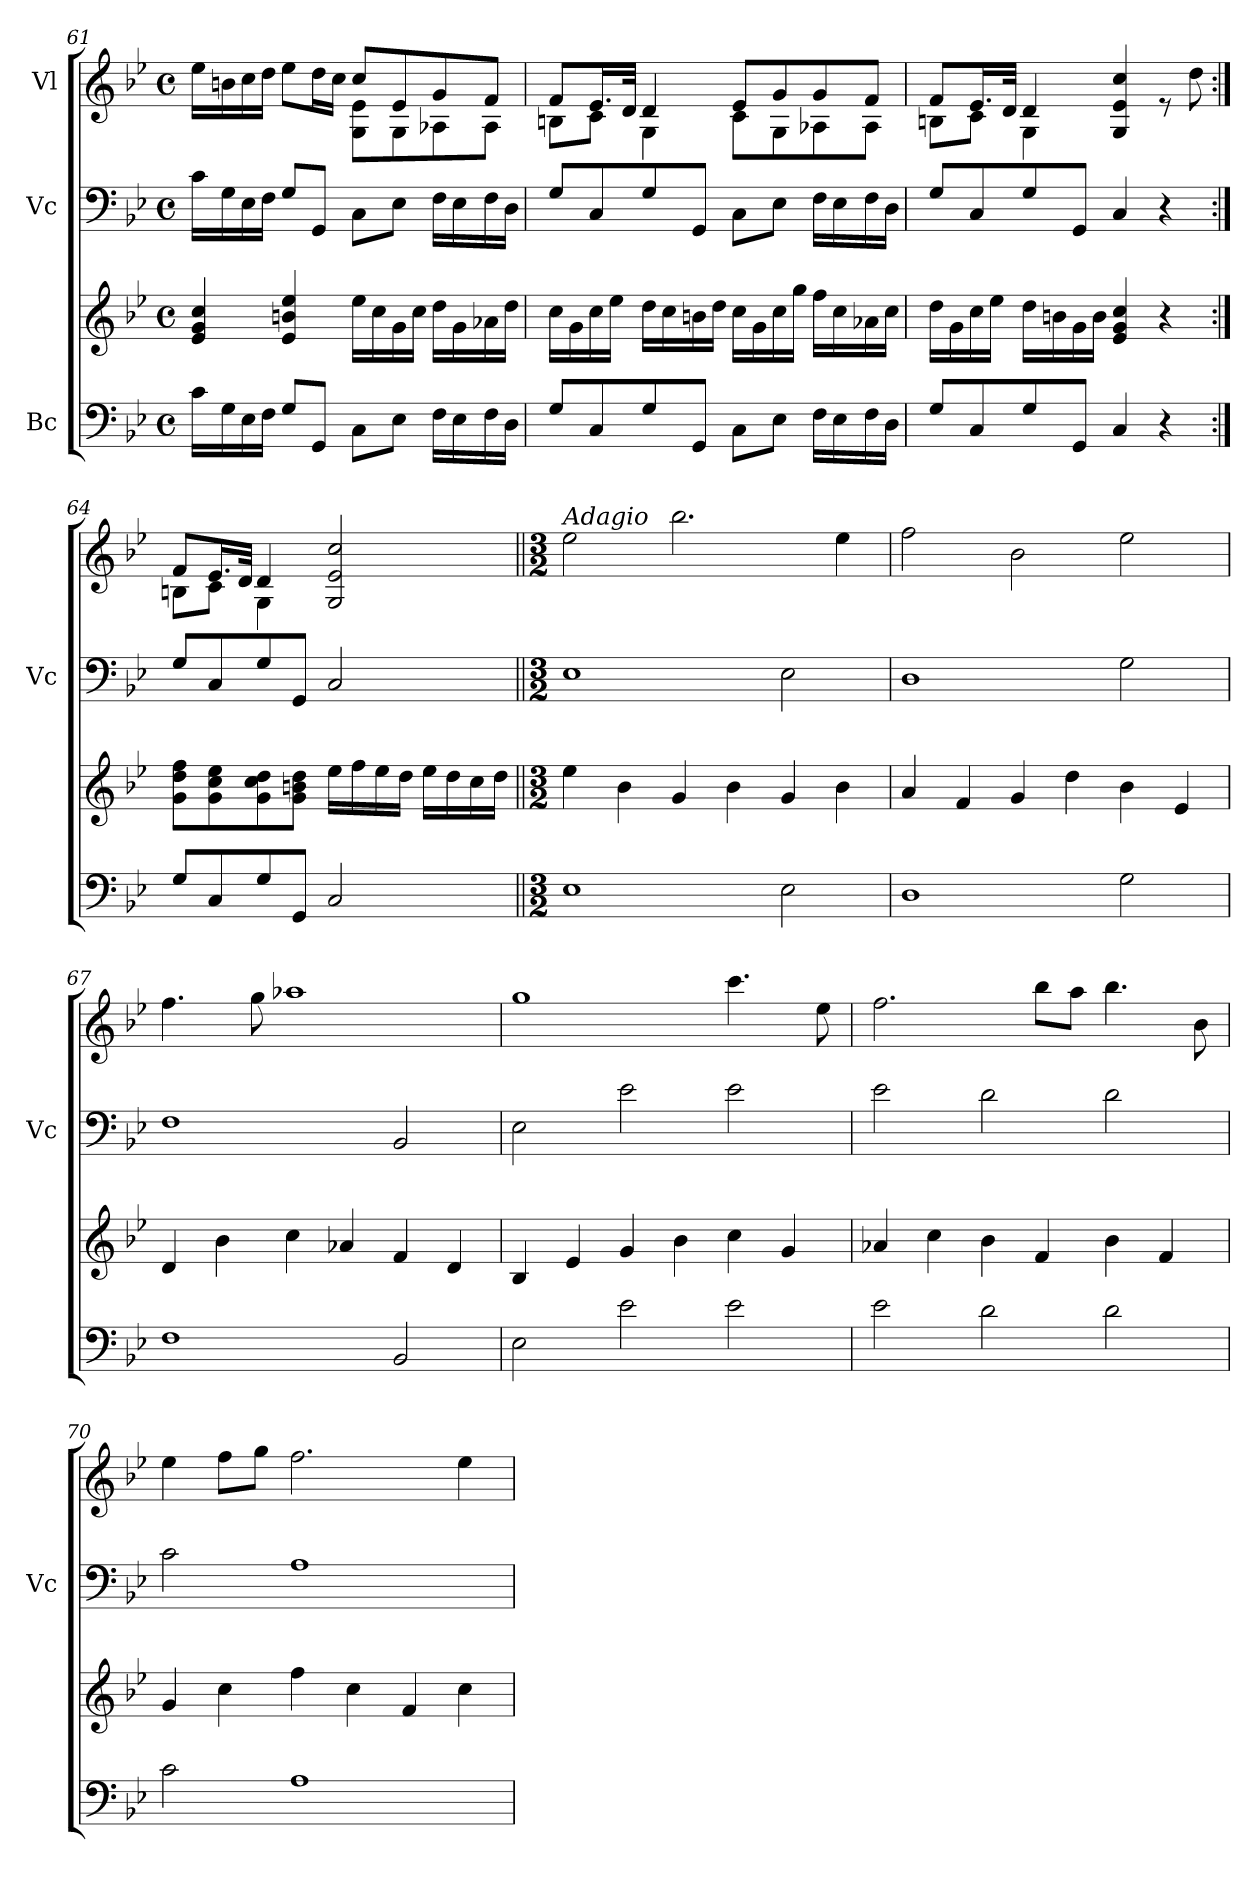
**kern	**kern	**kern	**kern
*part3	*part3	*part2	*part1
*staff4	*staff3	*staff2	*staff1
*I"Bc	*	*I"Vc	*I"Vl
*	*	*I'Vc	*
*clefF4	*clefG2	*clefF4	*clefG2
*k[b-e-]	*k[b-e-]	*k[b-e-]	*k[b-e-]
*M4/4	*M4/4	*M4/4	*M4/4
*met(c)	*met(c)	*met(c)	*met(c)
=61	=61	=61	=61
*	*	*	*^
16c\LL	4e-/ 4g/ 4cc/	16c\LL	16ee-\LL	2ryy
16G\	.	16G\	16bn\	.
16E-\	.	16E-\	16cc\	.
16F\JJ	.	16F\JJ	16dd\JJ	.
8G/L	4e-/ 4bn/ 4ee-/	8G/L	8ee-\L	.
8GG/J	.	8GG/J	16dd\L	.
.	.	.	16cc\JJ	.
8C\L	16ee-\LL	8C\L	8cc/L	8G\ 8e-\L
.	16cc\	.	.	.
8E-\J	16g\	8E-\J	8e-/	8G\
.	16cc\JJ	.	.	.
16F\LL	16dd\LL	16F\LL	8g/	8A-X\
16E-\	16g\	16E-\	.	.
16F\	16a-X\	16F\	8f/J	8A-\J
16D\JJ	16dd\JJ	16D\JJ	.	.
!!LO:LB:g=z	!!
=62	=62	=62	=62	=62
8G/L	16cc\LL	8G/L	8f/L	8Bn\L
.	16g\	.	.	.
8C/	16cc\	8C/	16.e-/L	8c\J
.	16ee-\JJ	.	.	.
.	.	.	32d/JJk	.
8G/	16dd\LL	8G/	4d/	4G\
.	16cc\	.	.	.
8GG/J	16bn\	8GG/J	.	.
.	16dd\JJ	.	.	.
8C\L	16cc\LL	8C\L	8e-/L	8c\L
.	16g\	.	.	.
8E-\J	16cc\	8E-\J	8g/	8G\
.	16gg\JJ	.	.	.
16F\LL	16ff\LL	16F\LL	8g/	8A-X\
16E-\	16cc\	16E-\	.	.
16F\	16a-X\	16F\	8f/J	8A-\J
16D\JJ	16cc\JJ	16D\JJ	.	.
=63	=63	=63	=63	=63
8G/L	16dd\LL	8G/L	8f/L	8Bn\L
.	16g\	.	.	.
8C/	16cc\	8C/	16.e-/L	8c\J
.	16ee-\JJ	.	.	.
.	.	.	32d/JJk	.
8G/	16dd\LL	8G/	4d/	4G\
.	16bn\	.	.	.
8GG/J	16g\	8GG/J	.	.
.	16b\JJ	.	.	.
4C/	4e-/ 4g/ 4cc/	4C/	4G/ 4e-/ 4cc/	2ryy
4r	4r	4r	8re	.
.	.	.	8dd\	.
=64:|!	=64:|!	=64:|!	=64:|!	=64:|!
8G/L	8g\ 8dd\ 8ff\L	8G/L	8f/L	8Bn\L
8C/	8g\ 8cc\ 8ee-\	8C/	16.e-/L	8c\J
.	.	.	32d/JJk	.
8G/	8g\ 8cc\ 8dd\	8G/	4d/	4G\
8GG/J	8g\ 8bn\ 8dd\J	8GG/J	.	.
*	*	*	*MM60	*
2C/	16ee-\LL	2C/	2G/ 2e-/ 2cc/	2ryy
.	16ff\	.	.	.
.	16ee-\	.	.	.
.	16dd\JJ	.	.	.
.	16ee-\LL	.	.	.
.	16dd\	.	.	.
.	16cc\	.	.	.
.	16dd\JJ	.	.	.
*	*	*	*v	*v
!!LO:PB:g=z
=65||	=65||	=65||	=65||
*M3/2	*M3/2	*M3/2	*M3/2
*	*	*	*MM120
!	!	!	!LO:TX:a:i:t=Adagio
1E-	4ee-\	1E-	2ee-\
.	4b-\	.	.
.	4g/	.	2.bb-\
.	4b-\	.	.
2E-\	4g/	2E-\	.
.	4b-\	.	4ee-\
=66	=66	=66	=66
1D	4a/	1D	2ff\
.	4f/	.	.
.	4g/	.	2b-\
.	4dd\	.	.
2G\	4b-\	2G\	2ee-\
.	4e-/	.	.
=67	=67	=67	=67
1F	4d/	1F	4.ff\
.	4b-\	.	.
.	.	.	8gg\
.	4cc\	.	1aa-X
.	4a-X/	.	.
2BB-/	4f/	2BB-/	.
.	4d/	.	.
=68	=68	=68	=68
2E-\	4B-/	2E-\	1gg
.	4e-/	.	.
2e-\	4g/	2e-\	.
.	4b-\	.	.
2e-\	4cc\	2e-\	4.ccc\
.	4g/	.	.
.	.	.	8ee-\
=69	=69	=69	=69
2e-\	4a-X/	2e-\	2.ff\
.	4cc\	.	.
2d\	4b-\	2d\	.
.	4f/	.	8bb-\L
.	.	.	8aa\J
2d\	4b-\	2d\	4.bb-\
.	4f/	.	.
.	.	.	8b-\
=70	=70	=70	=70
2c\	4g/	2c\	4ee-\
.	4cc\	.	8ff\L
.	.	.	8gg\J
1A	4ff\	1A	2.ff\
.	4cc\	.	.
.	4f/	.	.
.	4cc\	.	4ee-\
=	=	=	=
*-	*-	*-	*-
